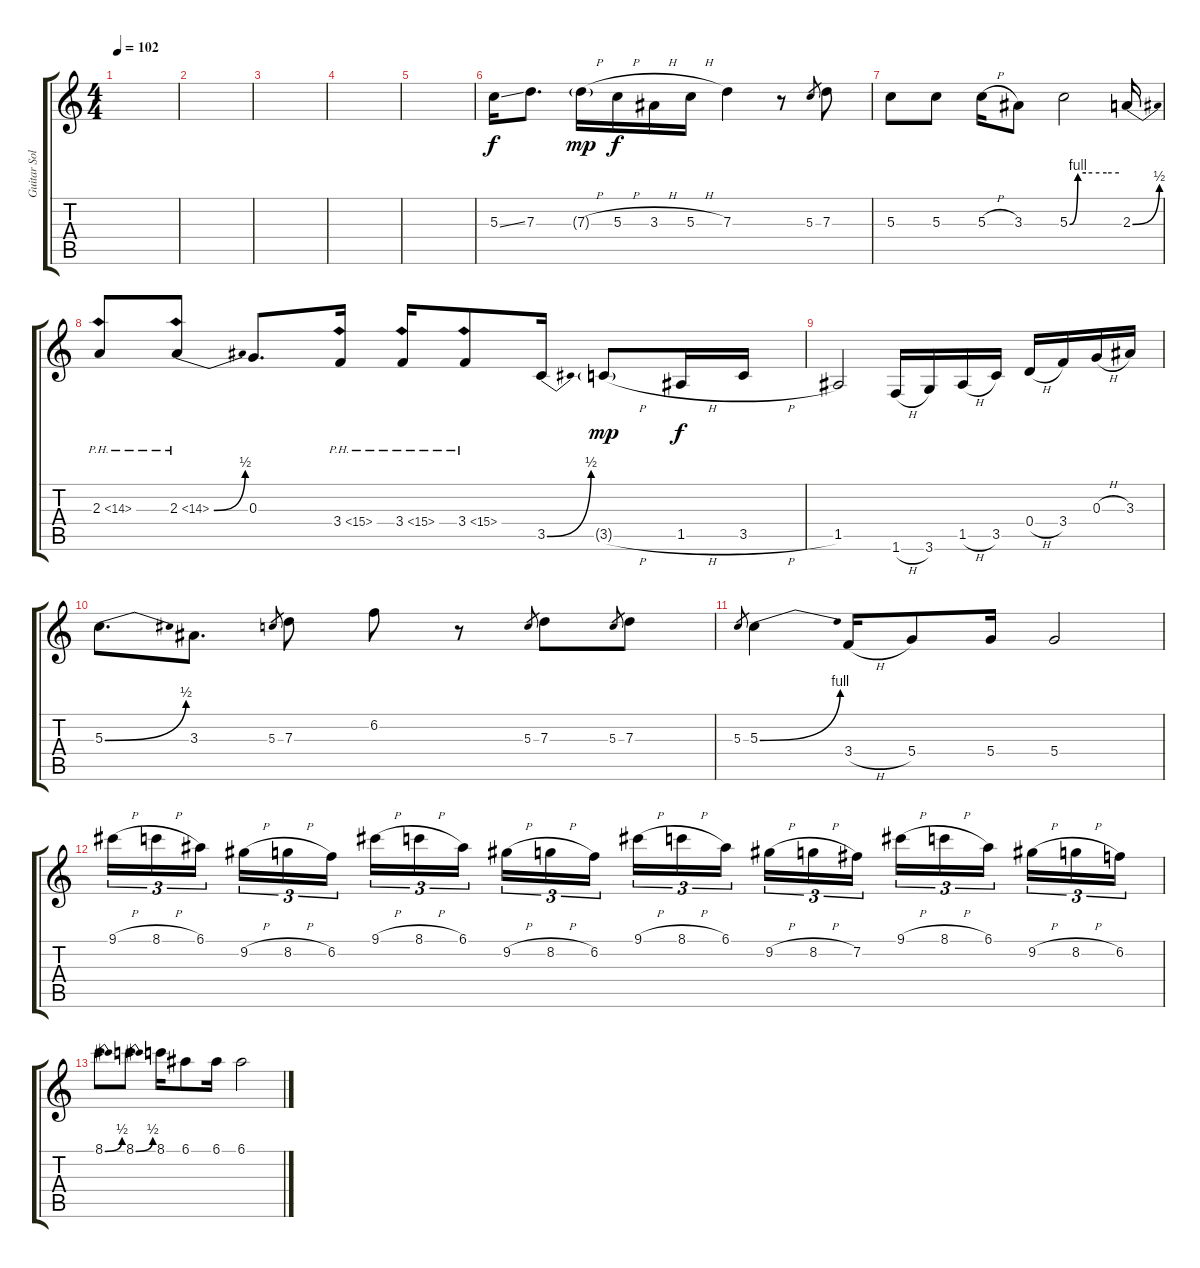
\track ("Guitar Solo" "Guitar Sol") {instrument distortionguitar}
\staff {score tabs}
\tuning (E4 B3 G3 D3 A2 E2) {hide}
\ts (4 4)
\tempo 102
\clef g2
\ks c
|
|
|
|
|
5.3{ss}.16 7.3.8{d} 7.3{h g}.16{dy mp} 5.3{h}.16{dy f} 3.3{h}.16 5.3{h}.16 7.3.4 r.8 5.3.8{gr} 7.3.8 |
5.3.8 5.3.8 5.3{h}.16 3.3.8 5.3{be (custom 0 0 10 4 20 4 45 4 60 4)}.2 2.3{be (bend 0 0 60 2)}.16 |
2.3{ph 12}.8 2.3{be (bend 0 0 60 2) ph 12}.8 0.3.8{d} 3.4{ph 12}.16 3.4{ph 12}.16 3.4{ph 12}.8 3.5{be (bend 0 0 60 2)}.16 3.5{h g}.8{dy mp} 1.5{h}.16{dy f} 3.5{h}.16 |
1.5.2 1.6{h}.16{beam Up} 3.6.16{beam Up} 1.5{h}.16{beam Up} 3.5.16{beam Up} 0.4{h}.16{beam Up} 3.4.16{beam Up} 0.3{h}.16{beam Up} 3.3.16{beam Up} |
5.3{be (bend 0 0 60 2)}.8{d} 3.3.8{d} 5.3.8{gr} 7.3.8 6.2.8 r.8 5.3.8{gr} 7.3.8 5.3.8{gr} 7.3.8 |
5.3.8{gr} 5.3{be (bend 0 0 60 4)}.4 3.4{h}.16 5.4.8 5.4.16 5.4.2 |
9.1{h}.16{tu (3 2)} 8.1{h}.16{tu (3 2)} 6.1.16{tu (3 2) beam splitsecondary} 9.2{h}.16{tu (3 2)} 8.2{h}.16{tu (3 2)} 6.2.16{tu (3 2)} 9.1{h}.16{tu (3 2)} 8.1{h}.16{tu (3 2)} 6.1.16{tu (3 2) beam splitsecondary} 9.2{h}.16{tu (3 2)} 8.2{h}.16{tu (3 2)} 6.2.16{tu (3 2)} 9.1{h}.16{tu (3 2)} 8.1{h}.16{tu (3 2)} 6.1.16{tu (3 2) beam splitsecondary} 9.2{h}.16{tu (3 2)} 8.2{h}.16{tu (3 2)} 7.2.16{tu (3 2)} 9.1{h}.16{tu (3 2)} 8.1{h}.16{tu (3 2)} 6.1.16{tu (3 2) beam splitsecondary} 9.2{h}.16{tu (3 2)} 8.2{h}.16{tu (3 2)} 6.2.16{tu (3 2)} |
8.1{be (bend 0 0 60 2)}.8 8.1{be (bend 0 0 60 2)}.8 8.1.16 6.1.8 6.1.16 6.1.2
